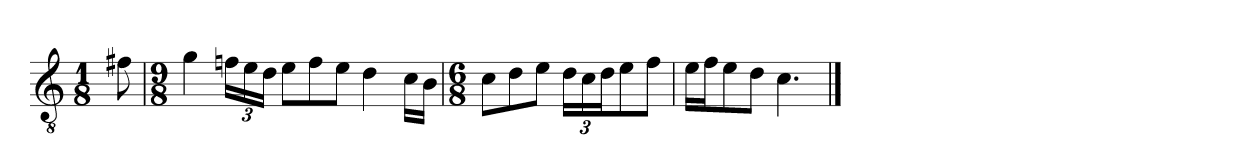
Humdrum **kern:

**kern
*part1
*staff1
*clefGv2
*k[]
*C:
*M1/8
=1
8f#X\
=2
*M9/8
4g\
24fn\LL
24e\
24d\JJ
8e\L
8f\
8e\J
4d\
16c\LL
16B\JJ
=3
*M6/8
8c\L
8d\
8e\J
24d\LL
24c\
24d\J
8e\
8f\J
=4
16e\LL
16f\J
8e\
8d\J
4.c\
==
*-
